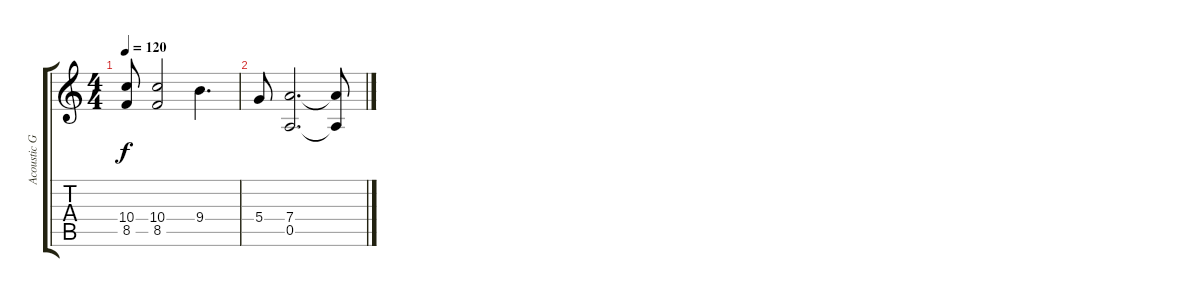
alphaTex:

\track ("Acoustic Guitar " "Acoustic G") {instrument acousticguitarnylon}
\staff {score tabs}
\tuning (E4 B3 G3 D3 A2 E2) {hide}
\ts (4 4)
\tempo 120
\clef g2
\ks c
(10.4 8.5).8{dy f} (10.4 8.5).2 9.4.4{d} |
5.4.8 (7.4 0.5).2{d} (7.4{t} 0.5{t}).8
